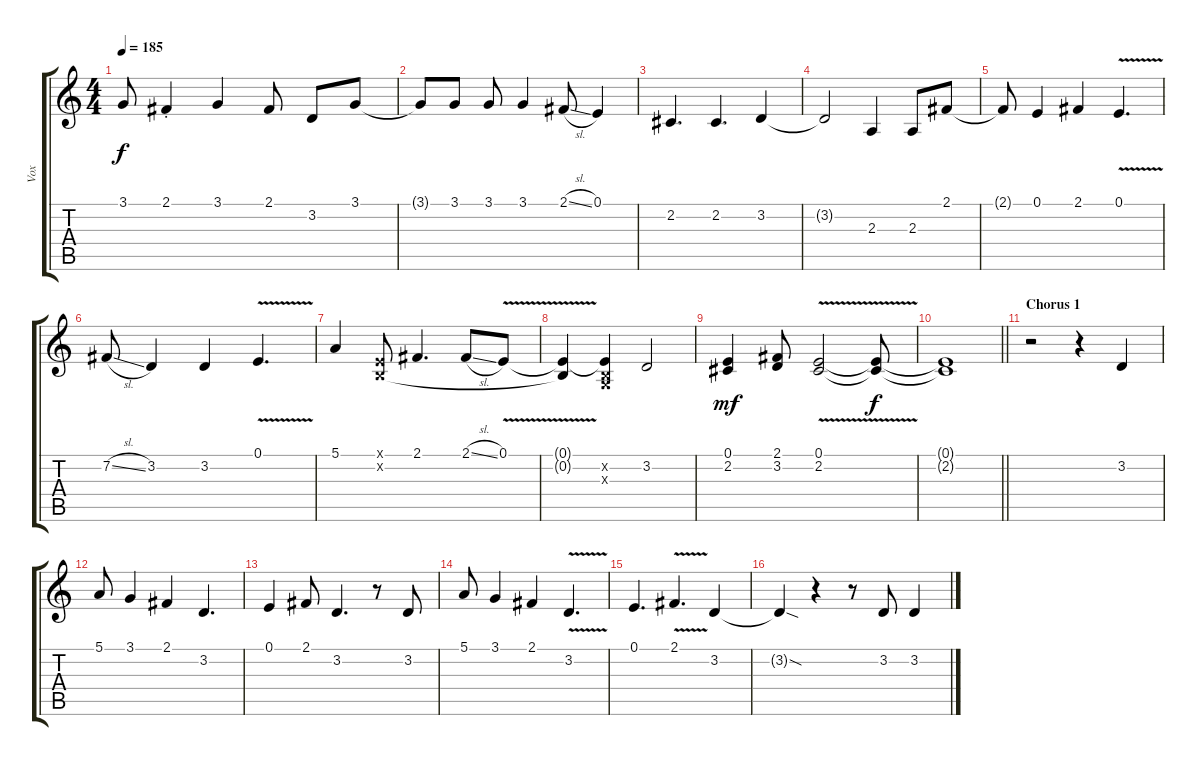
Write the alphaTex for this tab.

\track ("Vox" "Vox") {instrument altosax}
\staff {score tabs}
\tuning (E4 B3 G3 D3 A2 E2) {hide}
\ts (4 4)
\tempo 185
\clef g2
\ks c
3.1.8{dy f} 2.1{st}.4 3.1.4 2.1.8 3.2.8 3.1.8 |
3.1{t}.8 3.1.8 3.1.8 3.1.4 2.1{sl}.8 0.1.4 |
2.2.4{d} 2.2.4{d} 3.2.4 |
3.2{t}.2 2.3.4 2.3.8 2.1.8 |
2.1{t}.8 0.1.4 2.1.4 0.1{v}.4{d} |
7.2{sl}.8 3.2.4 3.2.4 0.1{v}.4{d} |
5.1.4 (0.1{x} 0.2{x}).8 2.1.4{d} 2.1{sl}.8 0.1{v}.8 |
(0.1{t} 0.2{t}).4 (0.1{t} 0.2{x} 0.3{x}).4 3.2.2 |
(0.1 2.2).4{dy mf} (2.1 3.2).8 (0.1{v} 2.2).2 (0.1{t} 2.2{t}).8{dy f} |
\barLineRight lightlight
(0.1{t} 2.2{t}).1 |
\section ("" "Chorus 1")
r.2 r.4 3.2.4 |
5.1.8 3.1.4 2.1.4 3.2.4{d} |
0.1.4 2.1.8 3.2.4{d} r.8 3.2.8 |
5.1.8 3.1.4 2.1.4 3.2{v}.4{d} |
0.1.4{d} 2.1{v}.4{d} 3.2.4 |
3.2{sod t}.4 r.4 r.8 3.2.8 3.2.4
